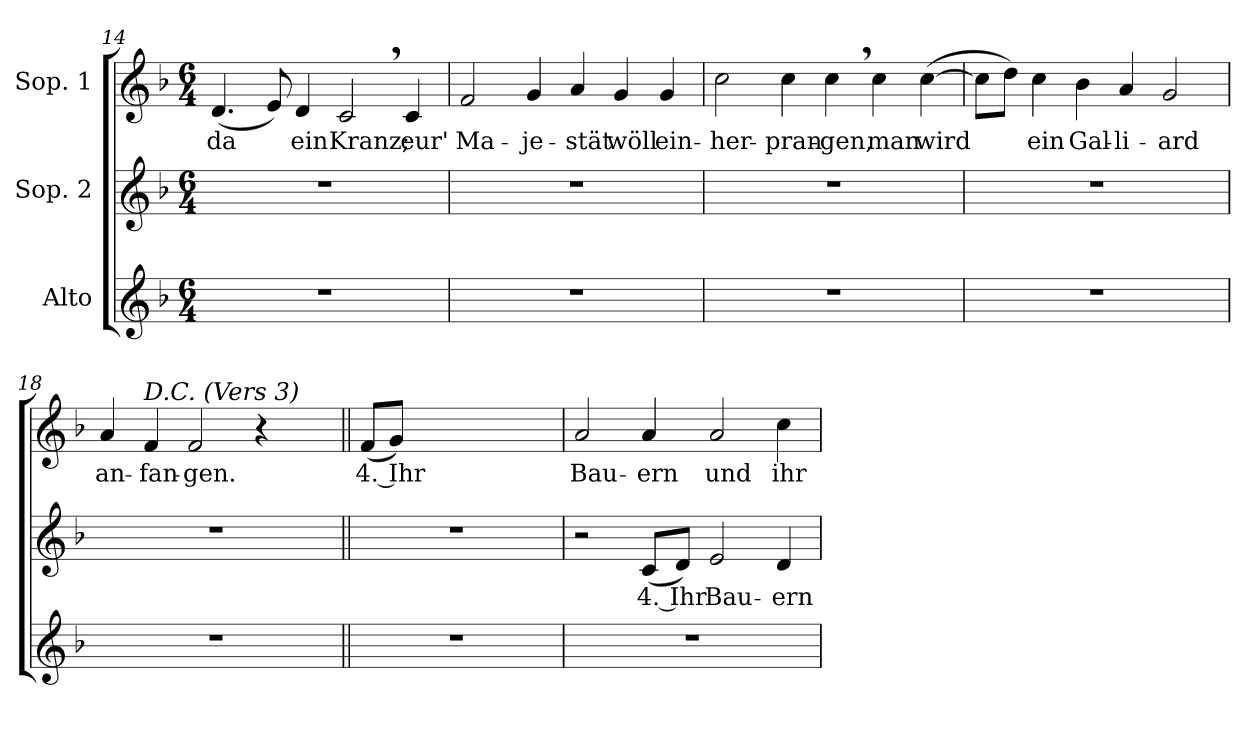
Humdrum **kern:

**kern	**kern	**text	**kern	**text
*part3	*part2	*part2	*part1	*part1
*staff3	*staff2	*staff2	*staff1	*staff1
*I"Alto	*I"Sop. 2	*	*I"Sop. 1	*
*clefG2	*clefG2	*	*clefG2	*
*k[b-]	*k[b-]	*	*k[b-]	*
*F:	*F:	*	*F:	*
*M6/4	*M6/4	*	*M6/4	*
=14	=14	=14	=14	=14
!	!	!	!	!LO:LY:b
1.r	1.r	.	(<4.d/	da
.	.	.	8e/)	.
!	!	!	!	!LO:LY:b
.	.	.	4d/	ein
!	!	!	!	!LO:LY:b
.	.	.	2c,>/	Kranz;
!	!	!	!	!LO:LY:b
.	.	.	4c/	eur'
!!LO:LB:g=z
=15	=15	=15	=15	=15
!	!	!	!	!LO:LY:b
1.r	1.r	.	2f/	Ma-
!	!	!	!	!LO:LY:b
.	.	.	4g/	-je-
!	!	!	!	!LO:LY:b
.	.	.	4a/	-stät
!	!	!	!	!LO:LY:b
.	.	.	4g/	wöll
!	!	!	!	!LO:LY:b
.	.	.	4g/	ein-
=16	=16	=16	=16	=16
!	!	!	!	!LO:LY:b
1.r	1.r	.	2cc\	-her-
!	!	!	!	!LO:LY:b
.	.	.	4cc\	-pran-
!	!	!	!	!LO:LY:b
.	.	.	4cc,>\	-gen,
!	!	!	!	!LO:LY:b
.	.	.	4cc\	man
!	!	!	!	!LO:LY:b
.	.	.	(>[4cc\	wird
=17	=17	=17	=17	=17
1.r	1.r	.	8cc\L]	.
.	.	.	8dd\J)	.
!	!	!	!	!LO:LY:b
.	.	.	4cc\	ein
!	!	!	!	!LO:LY:b
.	.	.	4b-\	Gal-
!	!	!	!	!LO:LY:b
.	.	.	4a/	-li-
!	!	!	!	!LO:LY:b
.	.	.	2g/	-ard
=18	=18	=18	=18	=18
!	!	!	!	!LO:LY:b
1.r	1.r	.	4a/	an-
!	!	!	!	!LO:LY:b
.	.	.	4f/	-fan-
!	!	!	!	!LO:LY:b
.	.	.	2f/	-gen.
.	.	.	4r	.
!	!	!	!LO:TX:a:i:rj:t=D.C. (Vers 3)	!
.	.	.	4ryy	.
!!LO:LB:g=z
=19||	=19||	=19||	=19||	=19||
!	!	!	!	!LO:LY:b
1.r	1.r	.	(<8f/L	4. Ihr
.	.	.	8g/J)	.
.	.	.	1ryy	.
.	.	.	4ryy	.
=20	=20	=20	=20	=20
!	!	!	!	!LO:LY:b
1.r	2r	.	2a/	Bau-
!	!	!LO:LY:b	!	!
!	!	!	!	!LO:LY:b
.	(<8c/L	4. Ihr	4a/	-ern
.	8d/J)	.	.	.
!	!	!LO:LY:b	!	!
!	!	!	!	!LO:LY:b
.	2e/	Bau-	2a/	und
!	!	!LO:LY:b	!	!
!	!	!	!	!LO:LY:b
.	4d/	-ern	4cc\	ihr
=	=	=	=	=
*-	*-	*-	*-	*-
